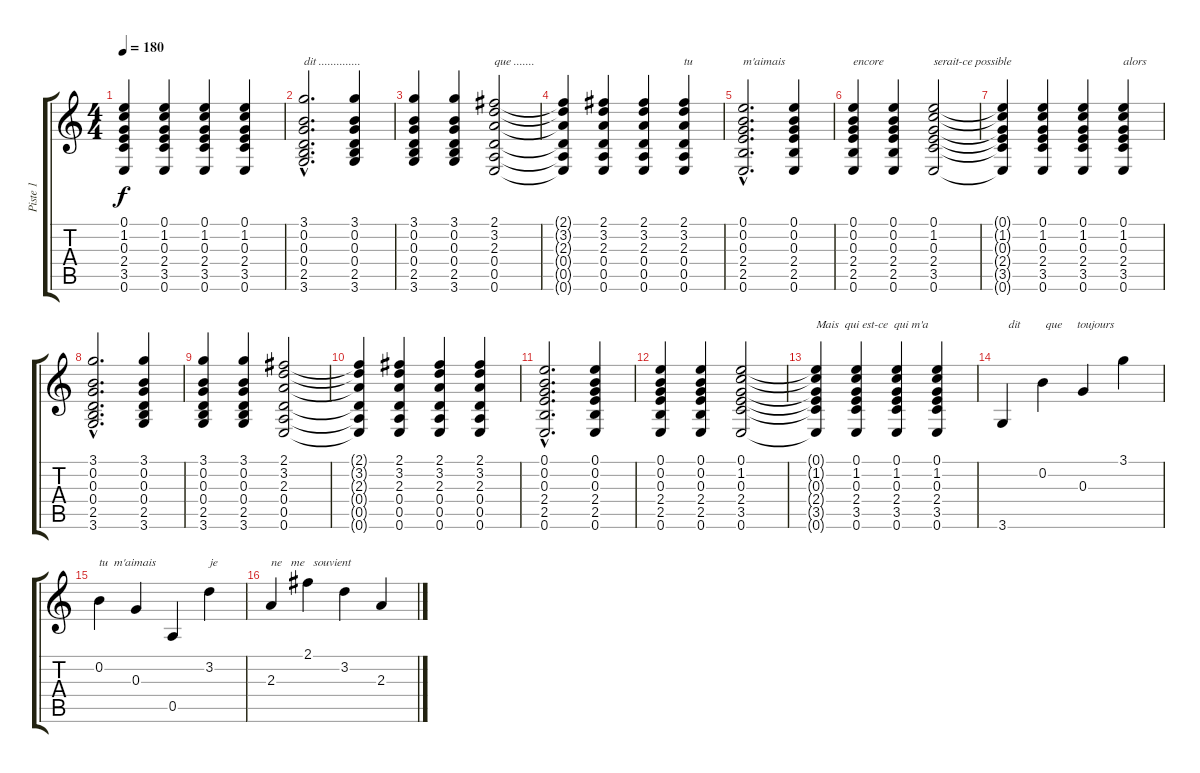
\track ("Piste 1" "Piste 1") {instrument acousticguitarnylon}
\staff {score tabs}
\tuning (E4 B3 G3 D3 A2 E2) {hide}
\ts (4 4)
\tempo 180
\clef g2
\ks c
(0.1{t} 1.2{t} 0.3{t} 2.4{t} 3.5{t} 0.6{t}).4{dy f} (0.1 1.2 0.3 2.4 3.5 0.6).4 (0.1 1.2 0.3 2.4 3.5 0.6).4 (0.1 1.2 0.3 2.4 3.5 0.6).4 |
(3.1{hac} 0.2{hac} 0.3{hac} 0.4{hac} 2.5{hac} 3.6{hac}).2{d txt "dit .............."} (3.1 0.2 0.3 0.4 2.5 3.6).4 |
(3.1 0.2 0.3 0.4 2.5 3.6).4 (3.1 0.2 0.3 0.4 2.5 3.6).4 (2.1 3.2 2.3 0.4 0.5 0.6).2{txt "que ......."} |
(2.1{t} 3.2{t} 2.3{t} 0.4{t} 0.5{t} 0.6{t}).4 (2.1 3.2 2.3 0.4 0.5 0.6).4 (2.1 3.2 2.3 0.4 0.5 0.6).4 (2.1 3.2 2.3 0.4 0.5 0.6).4{txt "tu"} |
(0.1{hac} 0.2{hac} 0.3{hac} 2.4{hac} 2.5{hac} 0.6{hac}).2{d txt "m'aimais"} (0.1 0.2 0.3 2.4 2.5 0.6).4 |
(0.1 0.2 0.3 2.4 2.5 0.6).4{txt "encore"} (0.1 0.2 0.3 2.4 2.5 0.6).4 (0.1 1.2 0.3 2.4 3.5 0.6).2{txt "serait-ce possible "} |
(0.1{t} 1.2{t} 0.3{t} 2.4{t} 3.5{t} 0.6{t}).4 (0.1 1.2 0.3 2.4 3.5 0.6).4 (0.1 1.2 0.3 2.4 3.5 0.6).4 (0.1 1.2 0.3 2.4 3.5 0.6).4{txt "alors"} |
(3.1{hac} 0.2{hac} 0.3{hac} 0.4{hac} 2.5{hac} 3.6{hac}).2{d} (3.1 0.2 0.3 0.4 2.5 3.6).4 |
(3.1 0.2 0.3 0.4 2.5 3.6).4 (3.1 0.2 0.3 0.4 2.5 3.6).4 (2.1 3.2 2.3 0.4 0.5 0.6).2 |
(2.1{t} 3.2{t} 2.3{t} 0.4{t} 0.5{t} 0.6{t}).4 (2.1 3.2 2.3 0.4 0.5 0.6).4 (2.1 3.2 2.3 0.4 0.5 0.6).4 (2.1 3.2 2.3 0.4 0.5 0.6).4 |
(0.1{hac} 0.2{hac} 0.3{hac} 2.4{hac} 2.5{hac} 0.6{hac}).2{d} (0.1 0.2 0.3 2.4 2.5 0.6).4 |
(0.1 0.2 0.3 2.4 2.5 0.6).4 (0.1 0.2 0.3 2.4 2.5 0.6).4 (0.1 1.2 0.3 2.4 3.5 0.6).2 |
(0.1{t} 1.2{t} 0.3{t} 2.4{t} 3.5{t} 0.6{t}).4{txt "Mais  qui est-ce  qui m'a"} (0.1 1.2 0.3 2.4 3.5 0.6).4 (0.1 1.2 0.3 2.4 3.5 0.6).4 (0.1 1.2 0.3 2.4 3.5 0.6).4 |
3.6.4{txt "  dit "} 0.2.4{txt " que     toujours"} 0.3.4 3.1.4 |
0.2.4{txt "tu  m'aimais"} 0.3.4 0.5.4 3.2.4{txt "je"} |
2.3.4{txt "ne   me   souvient"} 2.1.4 3.2.4 2.3.4
